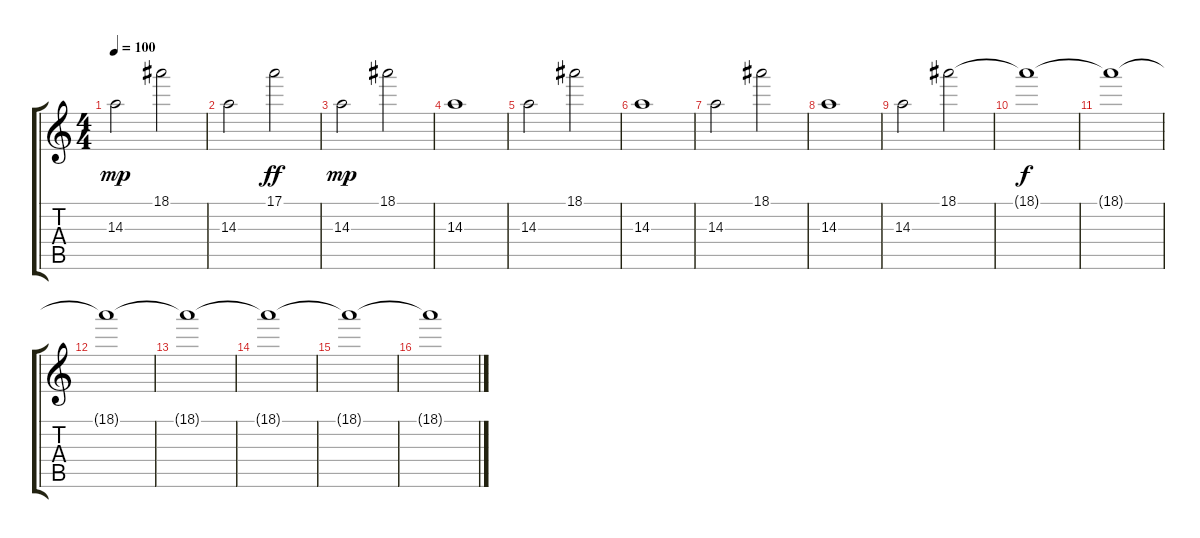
\track "" {instrument electricguitarjazz}
\staff {score tabs}
\tuning (E4 B3 G3 D3 A2 E2) {hide}
\ts (4 4)
\tempo 100
\clef g2
\ks c
14.3.2{dy mp} 18.1.2 |
14.3.2 17.1.2{dy ff} |
14.3.2{dy mp} 18.1.2 |
14.3.1 |
14.3.2 18.1.2 |
14.3.1 |
14.3.2 18.1.2 |
14.3.1 |
14.3.2 18.1.2 |
18.1{t}.1{dy f} |
18.1{t}.1 |
18.1{t}.1 |
18.1{t}.1 |
18.1{t}.1 |
18.1{t}.1 |
18.1{t}.1
